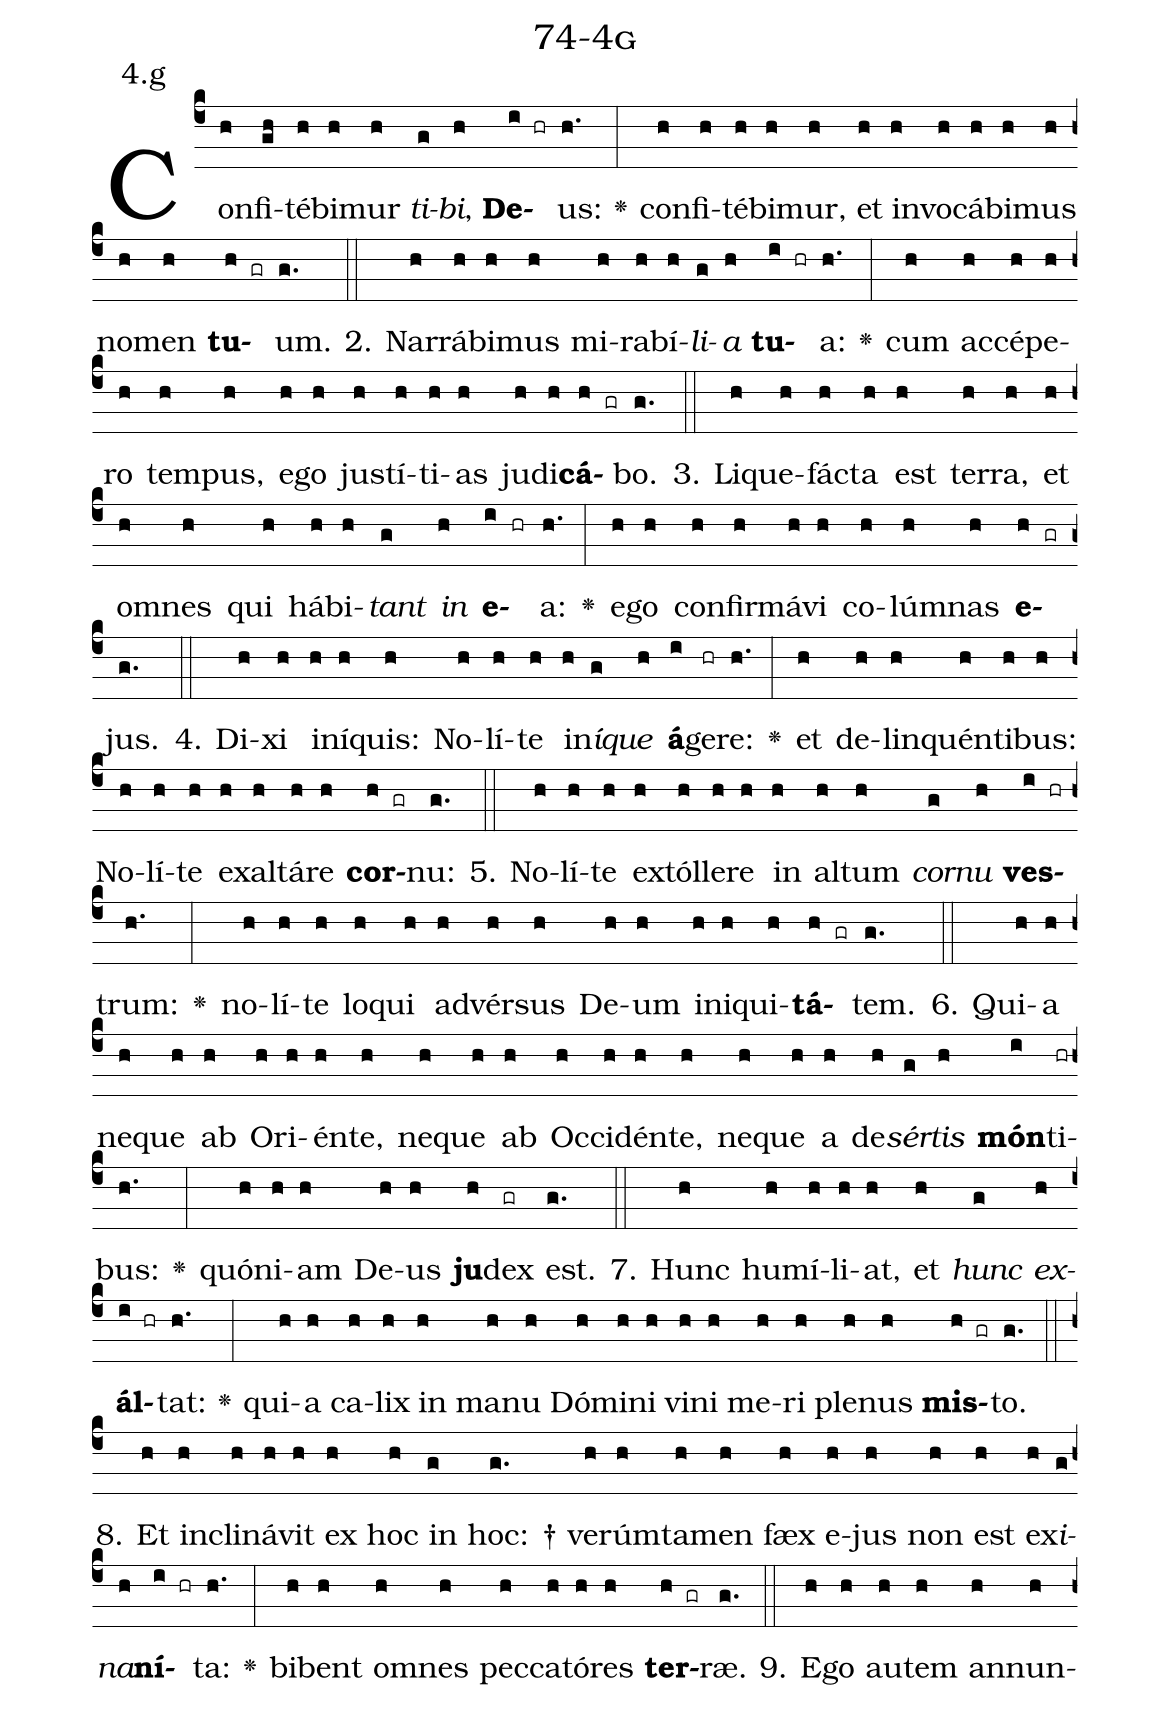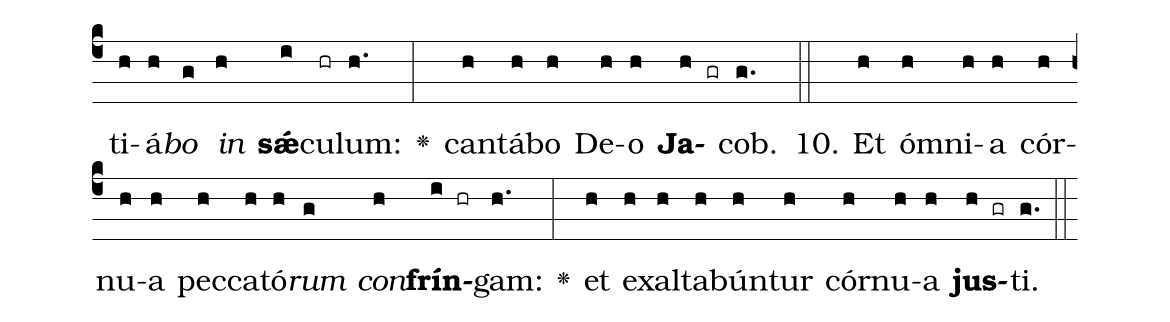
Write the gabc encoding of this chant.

name: 74-4g;
annotation: 4.g;
%%
(c4)Con(h)fi(gh)té(h)bi(h)mur(h) <i>ti</i>(g)<i>bi</i>,(h) <b>De</b>(i hr)us:(h.) <v>\greheightstar</v>(:) con(h)fi(h)té(h)bi(h)mur,(h) et(h) in(h)vo(h)cá(h)bi(h)mus(h) no(h)men(h) <b>tu</b>(h gr)um.(g.) (::)
2. Nar(h)rá(h)bi(h)mus(h) mi(h)ra(h)bí(h)<i>li</i>(g)<i>a</i>(h) <b>tu</b>(i hr)a:(h.) <v>\greheightstar</v>(:) cum(h) ac(h)cé(h)pe(h)ro(h) tem(h)pus,(h) e(h)go(h) jus(h)tí(h)ti(h)as(h) ju(h)di(h)<b>cá</b>(h gr)bo.(g.) (::)
3. Li(h)que(h)fác(h)ta(h) est(h) ter(h)ra,(h) et(h) om(h)nes(h) qui(h) há(h)bi(h)<i>tant</i>(g) <i>in</i>(h) <b>e</b>(i hr)a:(h.) <v>\greheightstar</v>(:) e(h)go(h) con(h)fir(h)má(h)vi(h) co(h)lúm(h)nas(h) <b>e</b>(h gr)jus.(g.) (::)
4. Di(h)xi(h) in(h)í(h)quis:(h) No(h)lí(h)te(h) in(h)<i>í</i>(g)<i>que</i>(h) <b>á</b>(i)ge(hr)re:(h.) <v>\greheightstar</v>(:) et(h) de(h)lin(h)quén(h)ti(h)bus:(h) No(h)lí(h)te(h) ex(h)al(h)tá(h)re(h) <b>cor</b>(h gr)nu:(g.) (::)
5. No(h)lí(h)te(h) ex(h)tól(h)le(h)re(h) in(h) al(h)tum(h) <i>cor</i>(g)<i>nu</i>(h) <b>ves</b>(i hr)trum:(h.) <v>\greheightstar</v>(:) no(h)lí(h)te(h) lo(h)qui(h) ad(h)vér(h)sus(h) De(h)um(h) in(h)i(h)qui(h)<b>tá</b>(h gr)tem.(g.) (::)
6. Qui(h)a(h) ne(h)que(h) ab(h) O(h)ri(h)én(h)te,(h) ne(h)que(h) ab(h) Oc(h)ci(h)dén(h)te,(h) ne(h)que(h) a(h) de(h)<i>sér</i>(g)<i>tis</i>(h) <b>món</b>(i)ti(hr)bus:(h.) <v>\greheightstar</v>(:) quón(h)i(h)am(h) De(h)us(h) <b>ju</b>(h)dex(gr) est.(g.) (::)
7. Hunc(h) hu(h)mí(h)li(h)at,(h) et(h) <i>hunc</i>(g) <i>ex</i>(h)<b>ál</b>(i hr)tat:(h.) <v>\greheightstar</v>(:) qui(h)a(h) ca(h)lix(h) in(h) ma(h)nu(h) Dó(h)mi(h)ni(h) vi(h)ni(h) me(h)ri(h) ple(h)nus(h) <b>mis</b>(h gr)to.(g.) (::)
8. Et(h) in(h)cli(h)ná(h)vit(h) ex(h) hoc(h) in(g) hoc: †(g.) ve(h)rúm(h)ta(h)men(h) fæx(h) e(h)jus(h) non(h) est(h) ex(h)<i>i</i>(g)<i>na</i>(h)<b>ní</b>(i hr)ta:(h.) <v>\greheightstar</v>(:) bi(h)bent(h) om(h)nes(h) pec(h)ca(h)tó(h)res(h) <b>ter</b>(h gr)ræ.(g.) (::)
9. E(h)go(h) au(h)tem(h) an(h)nun(h)ti(h)á(h)<i>bo</i>(g) <i>in</i>(h) <b>sǽ</b>(i)cu(hr)lum:(h.) <v>\greheightstar</v>(:) can(h)tá(h)bo(h) De(h)o(h) <b>Ja</b>(h gr)cob.(g.) (::)
10. Et(h) óm(h)ni(h)a(h) cór(h)nu(h)a(h) pec(h)ca(h)tó(h)<i>rum</i>(g) <i>con</i>(h)<b>frín</b>(i hr)gam:(h.) <v>\greheightstar</v>(:) et(h) ex(h)al(h)ta(h)bún(h)tur(h) cór(h)nu(h)a(h) <b>jus</b>(h gr)ti.(g.) (::)
